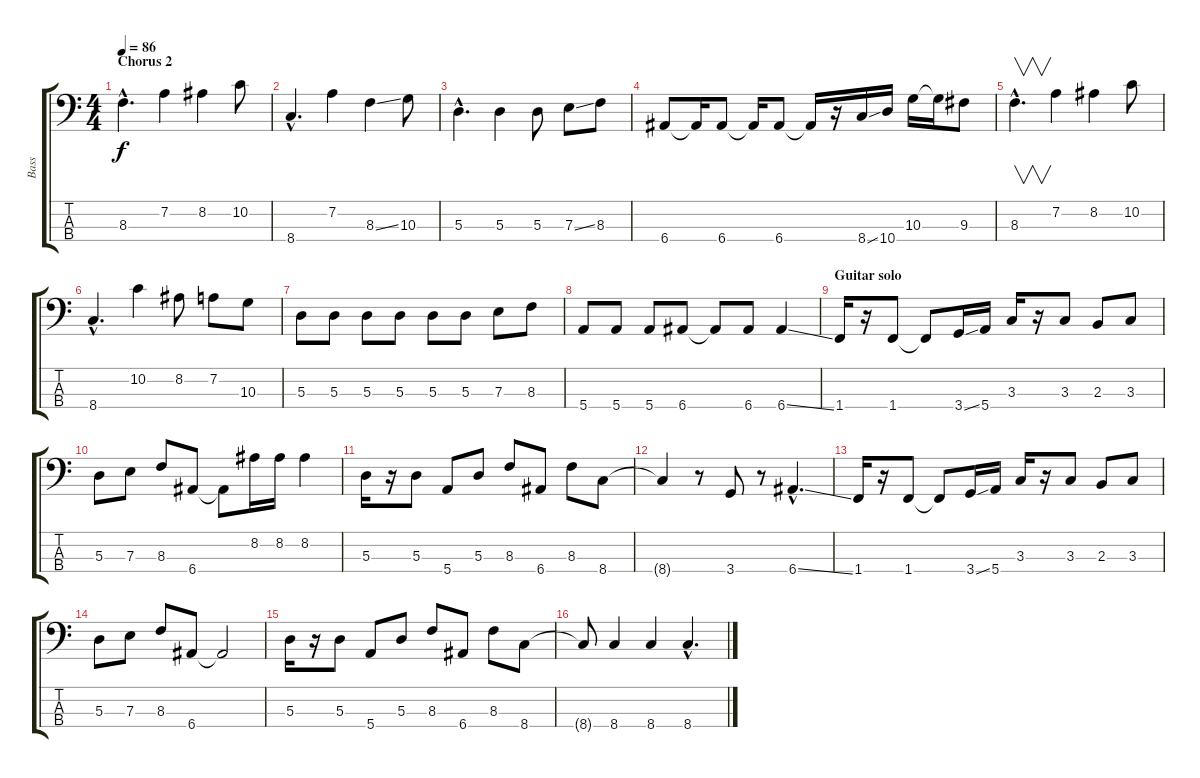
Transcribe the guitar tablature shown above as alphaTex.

\track ("Bass" "Bass") {instrument electricbassfinger}
\staff {score tabs}
\tuning (G2 D2 A1 E1) {hide}
\ts (4 4)
\section ("" "Chorus 2")
\tempo 86
\clef f4
\ks c
8.3{hac}.4{d dy f} 7.2.4 8.2.4 10.2.8 |
8.4{hac}.4{d} 7.2.4 8.3{ss}.4 10.3.8 |
5.3{hac}.4{d} 5.3.4 5.3.8 7.3{ss}.8 8.3.8 |
6.4.8 6.4{t}.16 6.4.8 6.4{t}.16 6.4.8 6.4{t}.16 r.16 8.4{ss}.16 10.4.16 10.3.16 10.3{t}.16 9.3.8 |
8.3{hac}.4{v d} 7.2.4 8.2.4 10.2.8 |
8.4{hac}.4{d} 10.2.4 8.2.8 7.2.8 10.3.8 |
5.3.8 5.3.8 5.3.8 5.3.8 5.3.8 5.3.8 7.3.8 8.3.8 |
5.4.8 5.4.8 5.4.8 6.4.8 6.4{t}.8 6.4.8 6.4{ss}.4 |
\section ("" "Guitar solo")
1.4.16 r.16 1.4.8 1.4{t}.8 3.4{ss}.16 5.4.16 3.3.16 r.16 3.3.8 2.3.8 3.3.8 |
5.3.8 7.3.8 8.3.8 6.4.8 6.4{t}.8 8.2.16 8.2.16 8.2.4 |
5.3.16 r.16 5.3.8 5.4.8 5.3.8 8.3.8 6.4.8 8.3.8 8.4.8 |
8.4{t}.4 r.8 3.4.8 r.8 6.4{ss hac}.4{d} |
1.4.16 r.16 1.4.8 1.4{t}.8 3.4{ss}.16 5.4.16 3.3.16 r.16 3.3.8 2.3.8 3.3.8 |
5.3.8 7.3.8 8.3.8 6.4.8 6.4{t}.2 |
5.3.16 r.16 5.3.8 5.4.8 5.3.8 8.3.8 6.4.8 8.3.8 8.4.8 |
8.4{t}.8 8.4.4 8.4.4 8.4{hac}.4{d}
